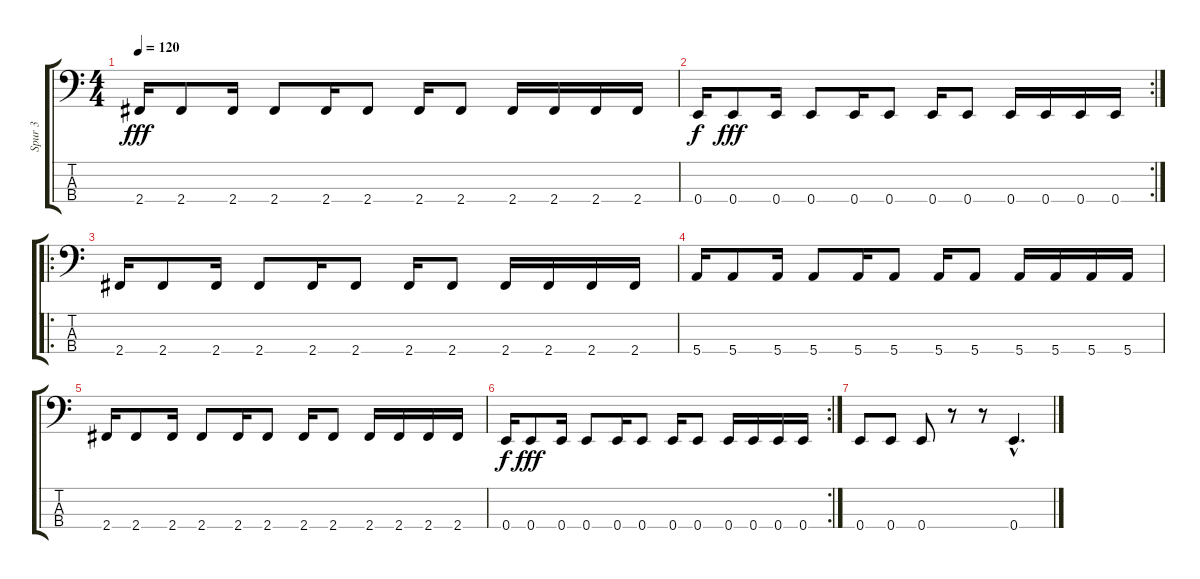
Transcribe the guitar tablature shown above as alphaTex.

\track ("Spur 3" "Spur 3") {instrument electricbassfinger}
\staff {score tabs}
\tuning (G2 D2 A1 E1) {hide}
\ts (4 4)
\tempo 120
\clef f4
\ks c
2.4.16{dy fff} 2.4.8 2.4.16 2.4.8 2.4.16 2.4.8 2.4.16 2.4.8 2.4.16 2.4.16 2.4.16 2.4.16 |
\rc 2
0.4.16{dy f} 0.4.8{dy fff} 0.4.16 0.4.8 0.4.16 0.4.8 0.4.16 0.4.8 0.4.16 0.4.16 0.4.16 0.4.16 |
\ro
2.4.16 2.4.8 2.4.16 2.4.8 2.4.16 2.4.8 2.4.16 2.4.8 2.4.16 2.4.16 2.4.16 2.4.16 |
5.4.16 5.4.8 5.4.16 5.4.8 5.4.16 5.4.8 5.4.16 5.4.8 5.4.16 5.4.16 5.4.16 5.4.16 |
2.4.16 2.4.8 2.4.16 2.4.8 2.4.16 2.4.8 2.4.16 2.4.8 2.4.16 2.4.16 2.4.16 2.4.16 |
\rc 2
0.4.16{dy f} 0.4.8{dy fff} 0.4.16 0.4.8 0.4.16 0.4.8 0.4.16 0.4.8 0.4.16 0.4.16 0.4.16 0.4.16 |
0.4.8 0.4.8 0.4.8 r.8 r.8 0.4{hac}.4{d}
